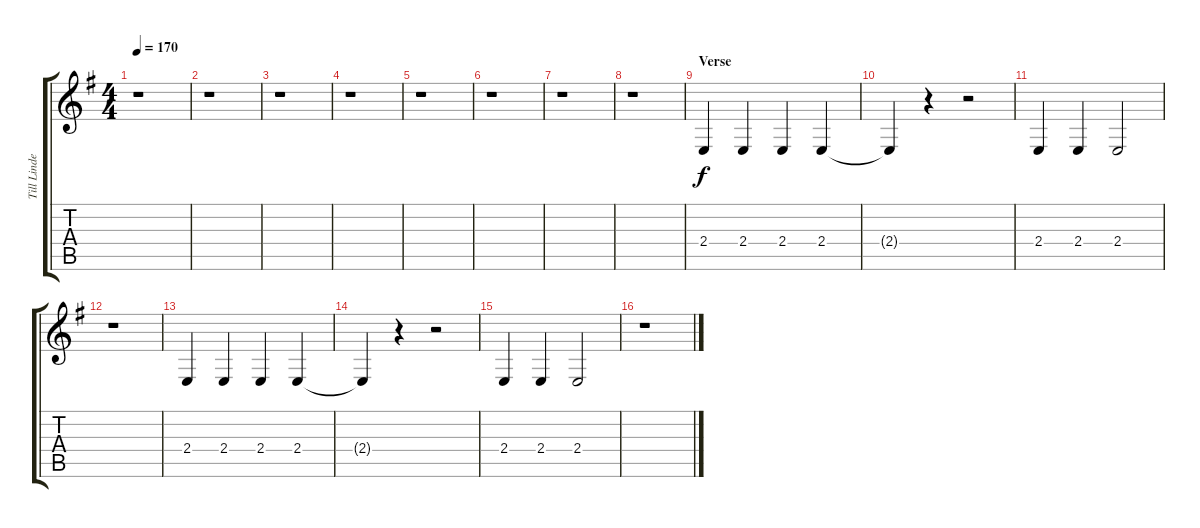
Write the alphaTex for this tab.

\track ("Till Lindemann - Lyrics" "Till Linde") {instrument oboe}
\staff {score tabs}
\tuning (E4 B3 G3 D3 A2 E2) {hide}
\ts (4 4)
\tempo 170
\clef g2
\ks g
r.1{dy f} |
r.1 |
r.1 |
r.1 |
r.1 |
r.1 |
r.1 |
r.1 |
\section ("" "Verse ")
2.4.4 2.4.4 2.4.4 2.4.4 |
2.4{t}.4 r.4 r.2 |
2.4.4 2.4.4 2.4.2 |
r.1 |
2.4.4 2.4.4 2.4.4 2.4.4 |
2.4{t}.4 r.4 r.2 |
2.4.4 2.4.4 2.4.2 |
r.1
